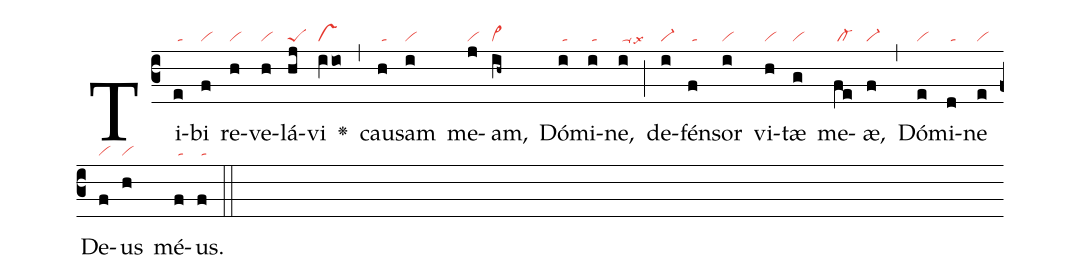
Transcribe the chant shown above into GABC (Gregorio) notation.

nabc-lines:1;
%%
(c3) Ti(e|/ta)bi(f|vi) re(h|vi)ve(h|vi)lá(hj|peS)vi(iVio|vs) <v>\greheightstar</v>(,) cau(h|/ta)sam(i|vi) me(j|vi)am,(ih~|cl~) Dó(i|/ta)mi(i|/ta)ne,(i|/ta-lsx6) (;)
de(i|vi-)fén(f|/ta)sor(i|vi) vi(h|vi)tæ(g|vi) me(fe|/cl-)æ,(f|vi-) (,) Dó(e|vi)mi(d|/ta)ne(e|vi) De(f|vi)us(h|vi) mé(f|/ta)us.(f|/ta) (::)
